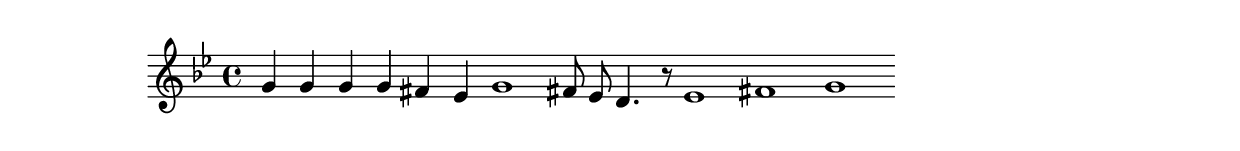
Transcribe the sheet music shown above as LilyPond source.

%% http://lsr.di.unimi.it/LSR/Item?id=568
%% see also http://lilypond.org/doc/v2.18/Documentation/notation/arabic-music


\include "arabic.ly"

\relative sol' {
  \key re \kurd
  \accidentalStyle forget
  \cadenzaOn
  sol4 sol sol sol fad mib sol1 fad8 mib re4. r8 mib1 fad sol
}
